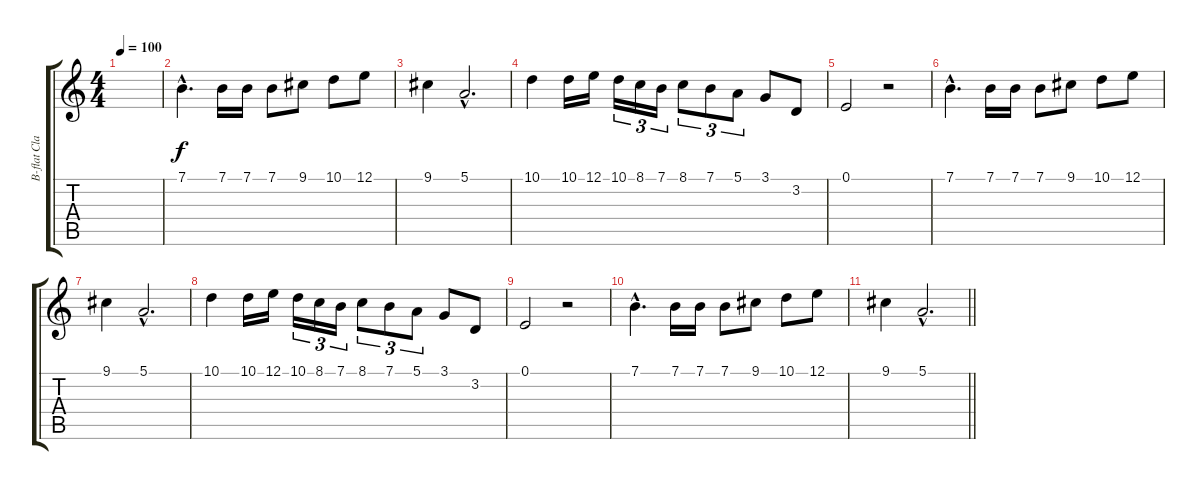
\track ("B-flat Clarinet" "B-flat Cla") {instrument clarinet}
\staff {score tabs}
\tuning (E4 B3 G3 D3 A2 E2) {hide}
\ts (4 4)
\tempo 100
\clef g2
\ks c
|
7.1{hac}.4{d} 7.1.16 7.1.16 7.1.8 9.1.8 10.1.8 12.1.8 |
9.1.4 5.1{hac}.2{d} |
10.1.4 10.1.16 12.1.16 10.1.16{tu (3 2)} 8.1.16{tu (3 2)} 7.1.16{tu (3 2)} 8.1.8{tu (3 2)} 7.1.8{tu (3 2)} 5.1.8{tu (3 2)} 3.1.8 3.2.8 |
0.1.2 r.2 |
7.1{hac}.4{d} 7.1.16 7.1.16 7.1.8 9.1.8 10.1.8 12.1.8 |
9.1.4 5.1{hac}.2{d} |
10.1.4{volume 0} 10.1.16 12.1.16 10.1.16{tu (3 2)} 8.1.16{tu (3 2)} 7.1.16{tu (3 2)} 8.1.8{tu (3 2)} 7.1.8{tu (3 2)} 5.1.8{tu (3 2)} 3.1.8 3.2.8 |
0.1.2 r.2 |
7.1{hac}.4{d} 7.1.16 7.1.16 7.1.8 9.1.8 10.1.8 12.1.8 |
\barLineRight lightlight
9.1.4 5.1{hac}.2{d}
